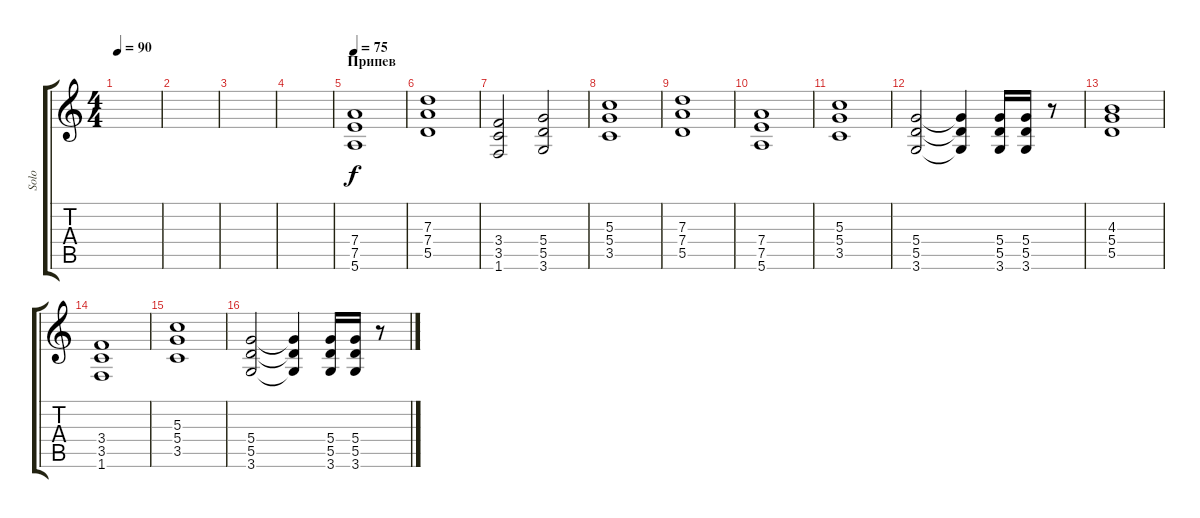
\track ("Solo" "Solo") {instrument distortionguitar}
\staff {score tabs}
\tuning (E4 B3 G3 D3 A2 E2) {hide}
\ts (4 4)
\tempo 90
\clef g2
\ks c
|
|
|
|
\section ("" "Припев")
\tempo 75
(7.4 7.5 5.6).1 |
(7.3 7.4 5.5).1 |
(3.4 3.5 1.6).2 (5.4 5.5 3.6).2 |
(5.3 5.4 3.5).1 |
(7.3 7.4 5.5).1 |
(7.4 7.5 5.6).1 |
(5.3 5.4 3.5).1 |
(5.4 5.5 3.6).2 (5.4{t} 5.5{t} 3.6{t}).4 (5.4 5.5 3.6).16 (5.4 5.5 3.6).16 r.8 |
(4.3 5.4 5.5).1 |
(3.4 3.5 1.6).1 |
(5.3 5.4 3.5).1 |
(5.4 5.5 3.6).2 (5.4{t} 5.5{t} 3.6{t}).4 (5.4 5.5 3.6).16 (5.4 5.5 3.6).16 r.8
